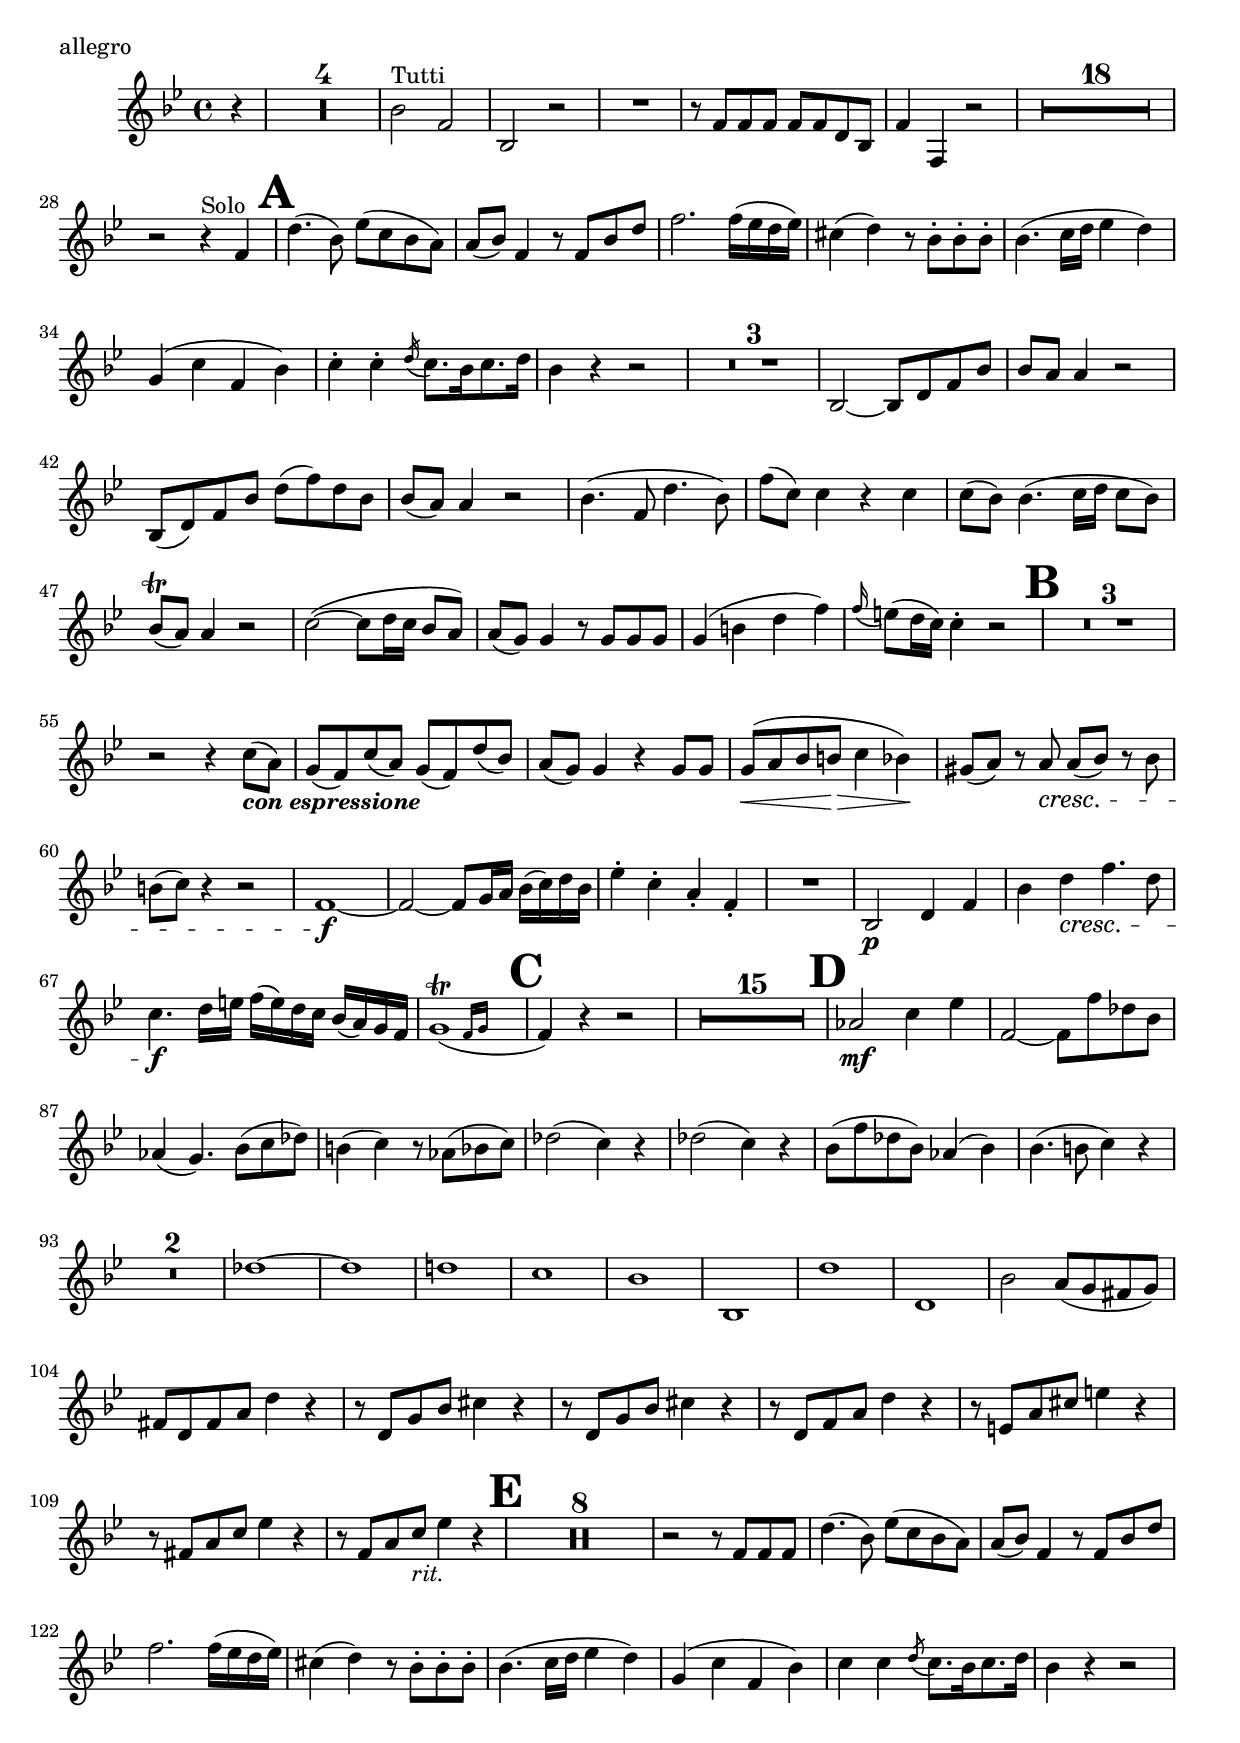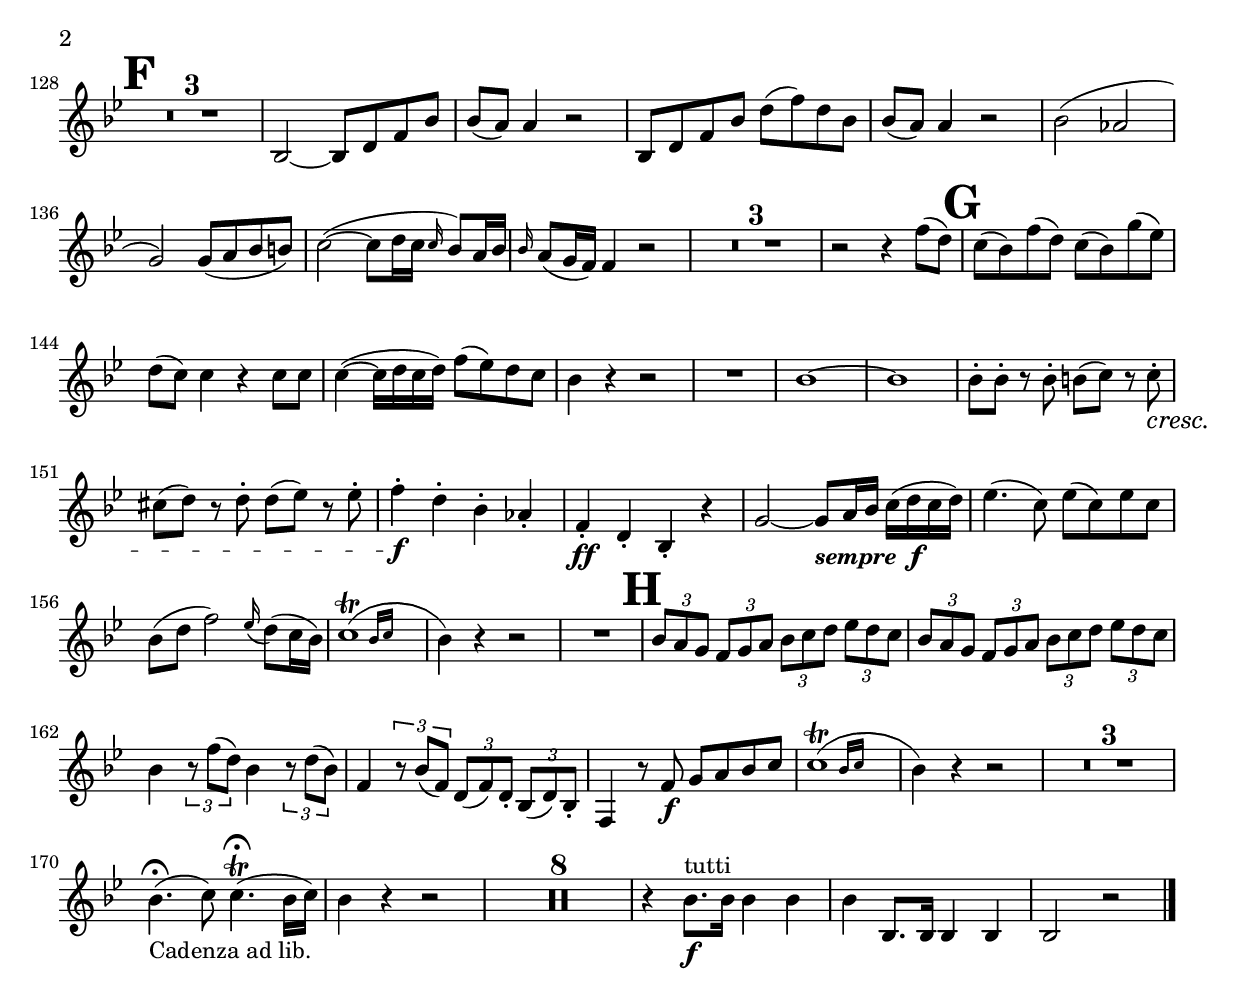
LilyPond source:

#(ly:set-option 'old-relative)
\version "1.9.1"
% #(ly:set-point-and-click 'line-column)

longgrace = \property Voice.Stem \override #'stroke-style = #'()
endlonggrace = \property Voice.Stem \revert #'stroke-style
ritenuto = \markup { \italic  "rit." }

\version "1.9.1"
  
cresc = \notes {
    #(ly:export (make-event-chord (list (make-span-event 'CrescendoEvent START)))) 
    \property Voice.crescendoText = \markup { \italic \bold "cresc." }
    \property Voice.crescendoSpanner = #'dashed-line
}

%%
%% TODO: a better mechanism for tweaking Grace settings.
%%

startGraceMusic = \sequential { 
    \startGraceMusic 
    \property Voice.Beam \override #'space-function
       = #(lambda (beam mult) (* 0.8 0.8))
    \property Voice.Beam \override #'thickness = #(* 0.384 (/ 0.6 0.48))
}

stopGraceMusic= \sequential {
    \property Voice.Beam \revert #'thickness
    \property Voice.Beam \revert #'space-function
    \stopGraceMusic
}

\paper{
    \translator {
        \ScoreContext
        skipBars = ##t
        midiInstrument = #"french horn"
        %% try to mimic Breitkopf
        RehearsalMark \override #'padding = #1
        MultiMeasureRest \override #'padding = #0.5
        restNumberThreshold = #1

	RehearsalMark \override #'font-series = #'bold
	RehearsalMark \override #'font-relative-size = #3

        Beam \override #'thickness = #0.6
        Beam \override #'space-function = #(lambda (beam mult) 0.8)
        Slur \override #'beautiful = #0.3
    }
    \translator {
        \StaffContext
        minimumVerticalExtent = #'(-4.5 . 4.5)
    }
    % #(define fonts my-sheet)

    indent = 10. \mm
    linewidth = 189. \mm

}



allegro =
	\notes
	\relative c'
{
	\time 4/4
	\key c \major
	\partial 4
	r4 
	|
	R1*4
	c'2^"Tutti" g
	c, r
	R1*1
	r8 g' g g  g g e c
	g'4 g, r2
	R1*18
	r2 r4^"Solo" g'4 |
	\mark "A"
	e'4. ( c8)  f[ (d c  b) ]
	 b[( c)] g4 r8  g[ c e]
	g2.   g16[( f e  f)]
	dis4 ( e4) r8  c8[-. c-. c-.]
	c4.(  d16[ e]  f4  e)
	a,( d g, c)
	d-. d-. \grace e16( d8.[) c16 d8. e16]
	c4 r r2
	R1*3
	c,2 ~  c8[ e g c]
	 c[  b ] b4 r2
	 c,8[ ( e) g c]  e[( g) e c]
	 c[( b)] b4 r2
	c4.( g8 e'4. c8)
	 g'[( d) ] d4 r4 d
	 d8[ ( c)] c4.(  d16[ e]  d8[  c)]
	 c8[(\trill  b)] b4 r2 |
	d2( ~   d8[ e16 d]  c8[  b)] |
	 b[( a)] a4 r8  a[ a a]
	a4( cis e  g)
	\grace { \longgrace g16( \endlonggrace }
	 fis8[)( e16  d)] d4-. r2 | 
	\mark "B"
	R1*3
	r2 r4  d8[(_\markup { \italic \bold "con espressione" } b) ]
	 a[(  g) d'(  b)]  a[(  g) e'(  c) ]
	 b8[(  a)] a4 r4  a8[ a]
	 a[( \< b c cis\!\> ]  d4  c\!)
	 ais8[( b)] r8 \cresc b  b[( c)] r c
	 cis[ ( d)] r4 r2
	\endcresc g,1\f ~ g2 ~  g8[ a16 b]  c[( d) e c]
	%% 64
	f4-. d-. b-. g-.
	R1

	c,2\p e4 g c \cresc e g4. e8 |
	\endcresc d4.\f  e16[ fis]  g[ ( fis) e d]  c[( b) a g]

	< a1(\trill
	  { s2 \grace{  g16[ a] } } >
	\mark "C"
	 g4) r r2
	R1*15
	\mark "D"
	bes2\mf d4 f
	g,2~  g8[ g' es c]|
	bes4(  a4.)  c8[( d  es)]
	cis4( d) r8  bes[ (c  d)]
	es2 ( d4) r
	es2 ( d4) r
	 c8[( g' es  c)] bes4( c)
	c4.( cis8  d4) r
	R1*2
	es1~es1|
	e!
	d
	c
	c,
	e'
	e,
	c'2  b8[( a gis  a)]
	 gis8[ e gis b ] e4 r |
	r8  e,[ a c] dis4 r
	r8  e,[ a c] dis4 r
	r8  e,[ g b] e4 r
	r8  fis,[ b dis] fis4 r
	r8  gis,[ b d] f4 r
	r8  g,[ b d_\ritenuto ] f4 r
	\mark  "E"
	R1*8
	r2 r8  g,[ g g]
	e'4.( c8)  f[( d c  b)]
	 b[( c)] g4 r8  g[ c e] |
	g2.   g16[( f e  f)]
	dis4( e) r8  c[-. c-. c-.]
	c4.(  d16[ e] f4  e)
	a, ( d g,  c)
	d d 
	    \grace { e8( }
	   d8.[) c16 d8. e16] 
	c4 r r2
	\mark "F"
	R1*3
	c,2~ c8[ e g c]
	 c8[( b)] b4 r2
	 c,8[ e g c ]  e[ ( g) e c]
	 c[( b)] b4 r2
	c2 (bes  a)  a8[(b c  cis)]
	d2( ~  d8[ e16 d] \grace { \longgrace d16( \endlonggrace } c8[) b16  c)]
	\grace { \longgrace c16 \endlonggrace } b8[( a16  g)] g4 r2 |
	R1*3
	r2 r4  g'8[( e)]
	\mark "G"
	 d[( c) g'( e)]  d[( c) a'( f)]
	 e[( d)] d4 r  d8[ d]
	d4(~  d16[ e d  e)]  g8[( f) e d] |
	c4 r r2
	R1
	c1 ~
	c |
	 c8[-. c-.] r c-.  cis[( d)] r\cresc d-. |
	 dis[( e)] r e-.  e[( f)] r f-. |
	g4-.\f\endcresc  e-. c-. bes-. |
	g-.\ff e-. c-. r |
	a'2 ~  a8[_""_\markup { \bold \italic "sempre " \dynamic "f" }  b16 c]  d[( e d  e)]

	
	f4. ( d8)  f8[ ( d) f d]
	 c[ (e]  g2) \grace  { \longgrace f16(  \endlonggrace }  e8[)( d16  c)]

	< d1\trill (
	  { s2 \grace {  c16[ d] } } >
	
	 c4) r r2
	R1 |
	\mark "H"
	\times 2/3 {  c8[ b a ] } \times 2/3 {  g[ a b] }
	  \times 2/3 {  c[ d e] } \times 2/3 {  f[ e d] } |
	\times 2/3 {  c[ b a ] } \times 2/3 {  g[ a b] }
	  \times 2/3 {  c[ d e] } \times 2/3 {  f[ e d] }|
	c4 \times 2/3 {  r8  g'[( e)]} c4 \times 2/3 {  r8  e[ ( c)]} |
	g4 \times 2/3 {  r8  c8[( g)] } \times 2/3 {  e[ ( g) e-. ] } \times 2/3 {  c[ ( e) c-.] }|
	g4 r8 g'\f  a[ b c d]|

	< d1(\trill
	  { s2 \grace {  c16[ d] } }  >
	 c4) r r2
	R1*3

	c4.^\fermata_"Cadenza ad lib." ( d8) d4.\trill^\fermata (  c16[  d)] 
	c4 r r2
	R1*8
	r4  c8.[^"tutti"\f c16] c4 c
	c  c,8.[ c16] c4 c|
	c2 r2 \bar "|."
	
}


\score
{
	\notes { \transpose c' bes \allegro }
	\paper{ }
	\header { piece = "allegro" opus = "" }	
	\midi{ \tempo 4=90 }
}

